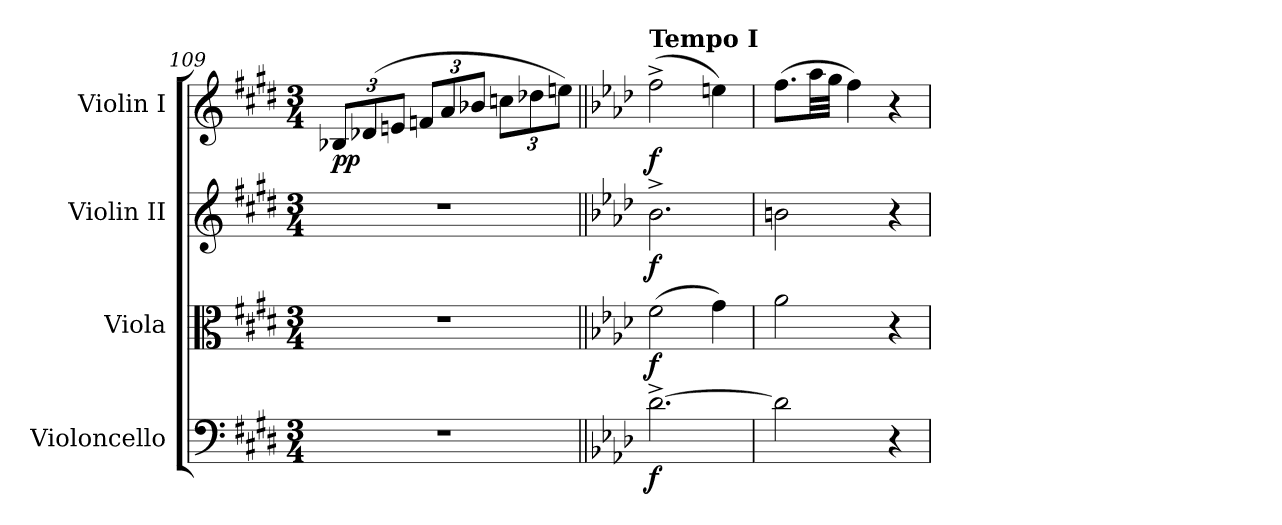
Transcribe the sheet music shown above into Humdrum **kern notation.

**kern	**dynam	**kern	**dynam	**kern	**dynam	**kern	**dynam
*part4	*part4	*part3	*part3	*part2	*part2	*part1	*part1
*staff4	*staff4	*staff3	*staff3	*staff2	*staff2	*staff1	*staff1
*I"Violoncello	*	*I"Viola	*	*I"Violin II	*	*I"Violin I	*
*I'Vc	*	*I'Vla	*	*I'Vln	*	*I'Vln	*
*clefF4	*	*clefC3	*	*clefG2	*	*clefG2	*
*k[f#c#g#d#]	*	*k[f#c#g#d#]	*	*k[f#c#g#d#]	*	*k[f#c#g#d#]	*
*M3/4	*	*M3/4	*	*M3/4	*	*M3/4	*
*	*	*	*	*	*	*Xbrackettup	*
=109	=109	=109	=109	=109	=109	=109	=109
!	!	!	!	!	!	!	!LO:DY:b
2.r	.	2.r	.	2.r	.	12B-X/L	pp
.	.	.	.	.	.	(12d-X/	.
.	.	.	.	.	.	12en/J	.
.	.	.	.	.	.	12fn/L	.
.	.	.	.	.	.	12a/	.
.	.	.	.	.	.	12b-X/J	.
.	.	.	.	.	.	12ccn\L	.
.	.	.	.	.	.	12dd-X\	.
.	.	.	.	.	.	12een\J)	.
!!LO:LB:g=z
=110||	=110||	=110||	=110||	=110||	=110||	=110||	=110||
!!LO:REH:place=s1:a:B:fs=14:t=110
*k[b-e-a-d-]	*	*k[b-e-a-d-]	*	*k[b-e-a-d-]	*	*k[b-e-a-d-]	*
!	!	!	!	!	!	!LO:TX:a:B:t=Tempo I	!
!	!LO:DY:b	!	!LO:DY:b	!	!LO:DY:b	!	!LO:DY:b
[2.d-^\	f	(2f\	f	2.b-^\	f	(2ff^\	f
.	.	4g\)	.	.	.	4een\)	.
=111	=111	=111	=111	=111	=111	=111	=111
2d-\]	.	2a-\	.	2bn\	.	(8.ff\L	.
.	.	.	.	.	.	32aa-\LL	.
.	.	.	.	.	.	32gg\JJJ	.
.	.	.	.	.	.	4ff\)	.
4r	.	4r	.	4r	.	4r	.
=	=	=	=	=	=	=	=
*-	*-	*-	*-	*-	*-	*-	*-
